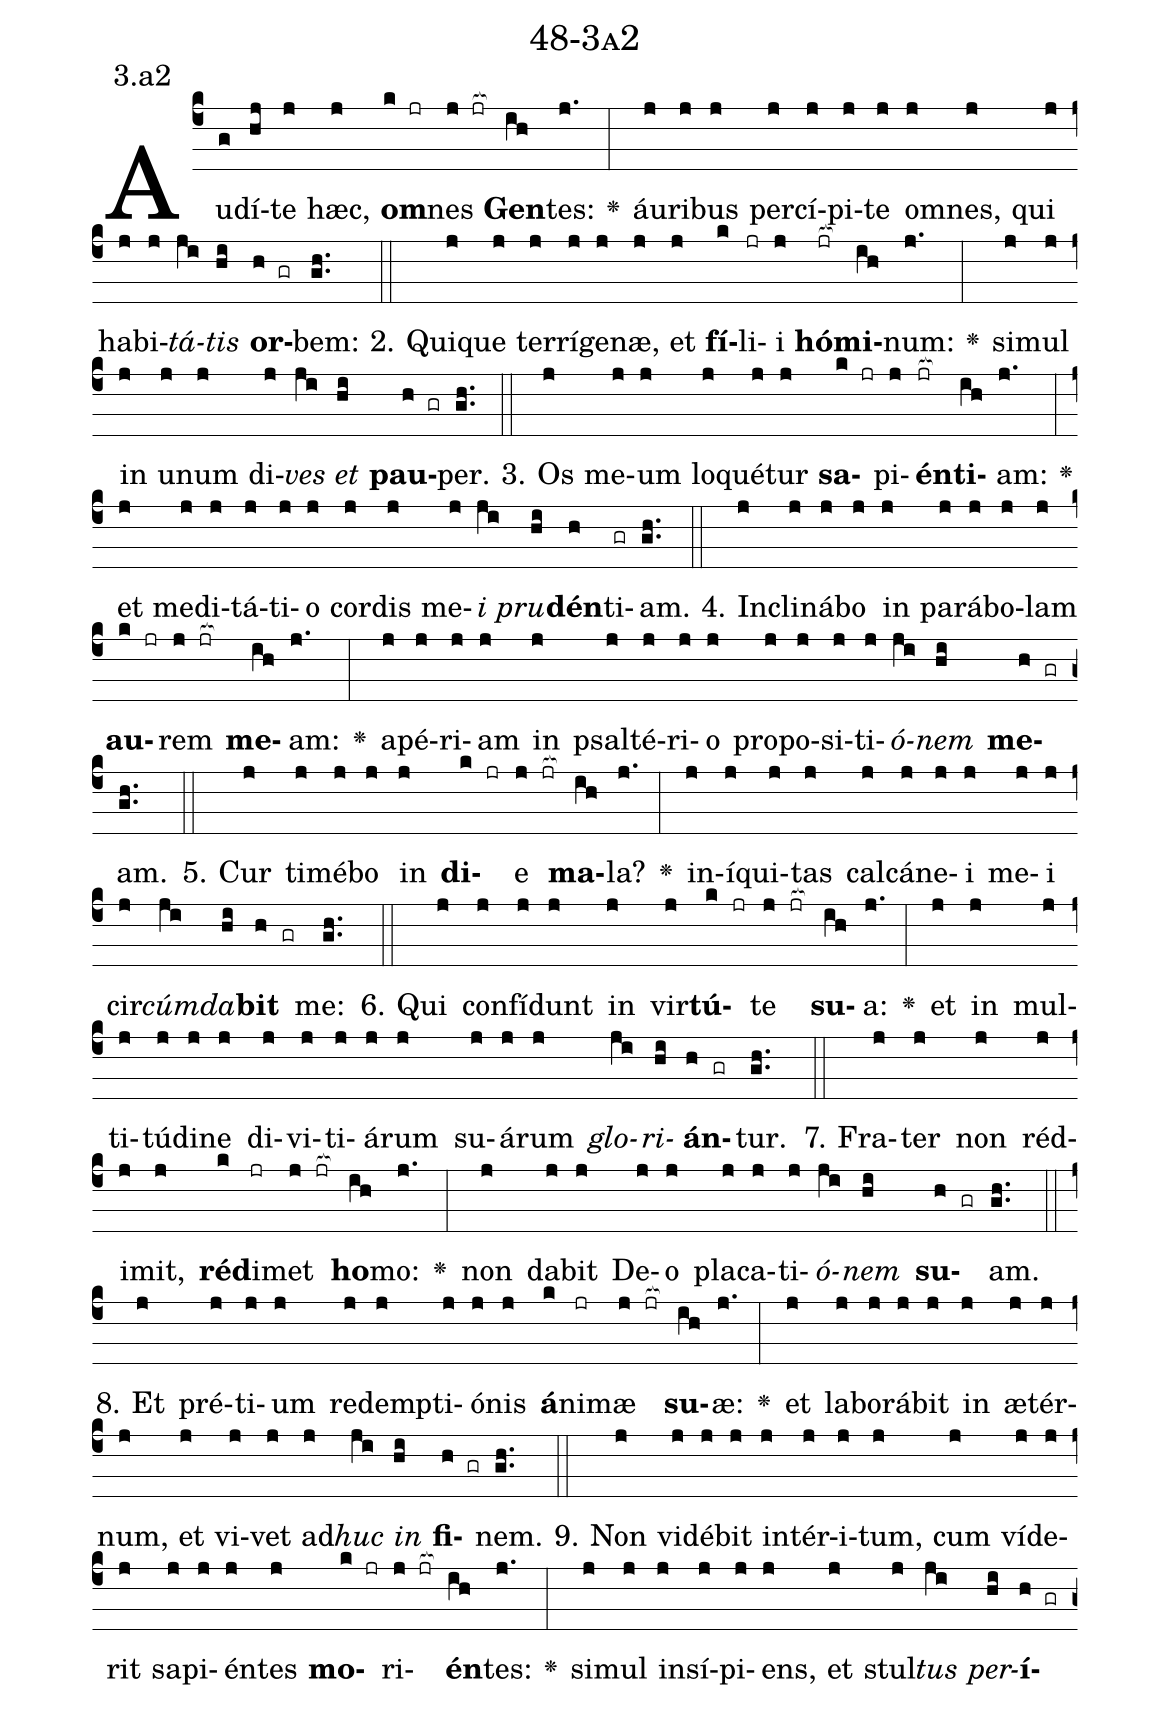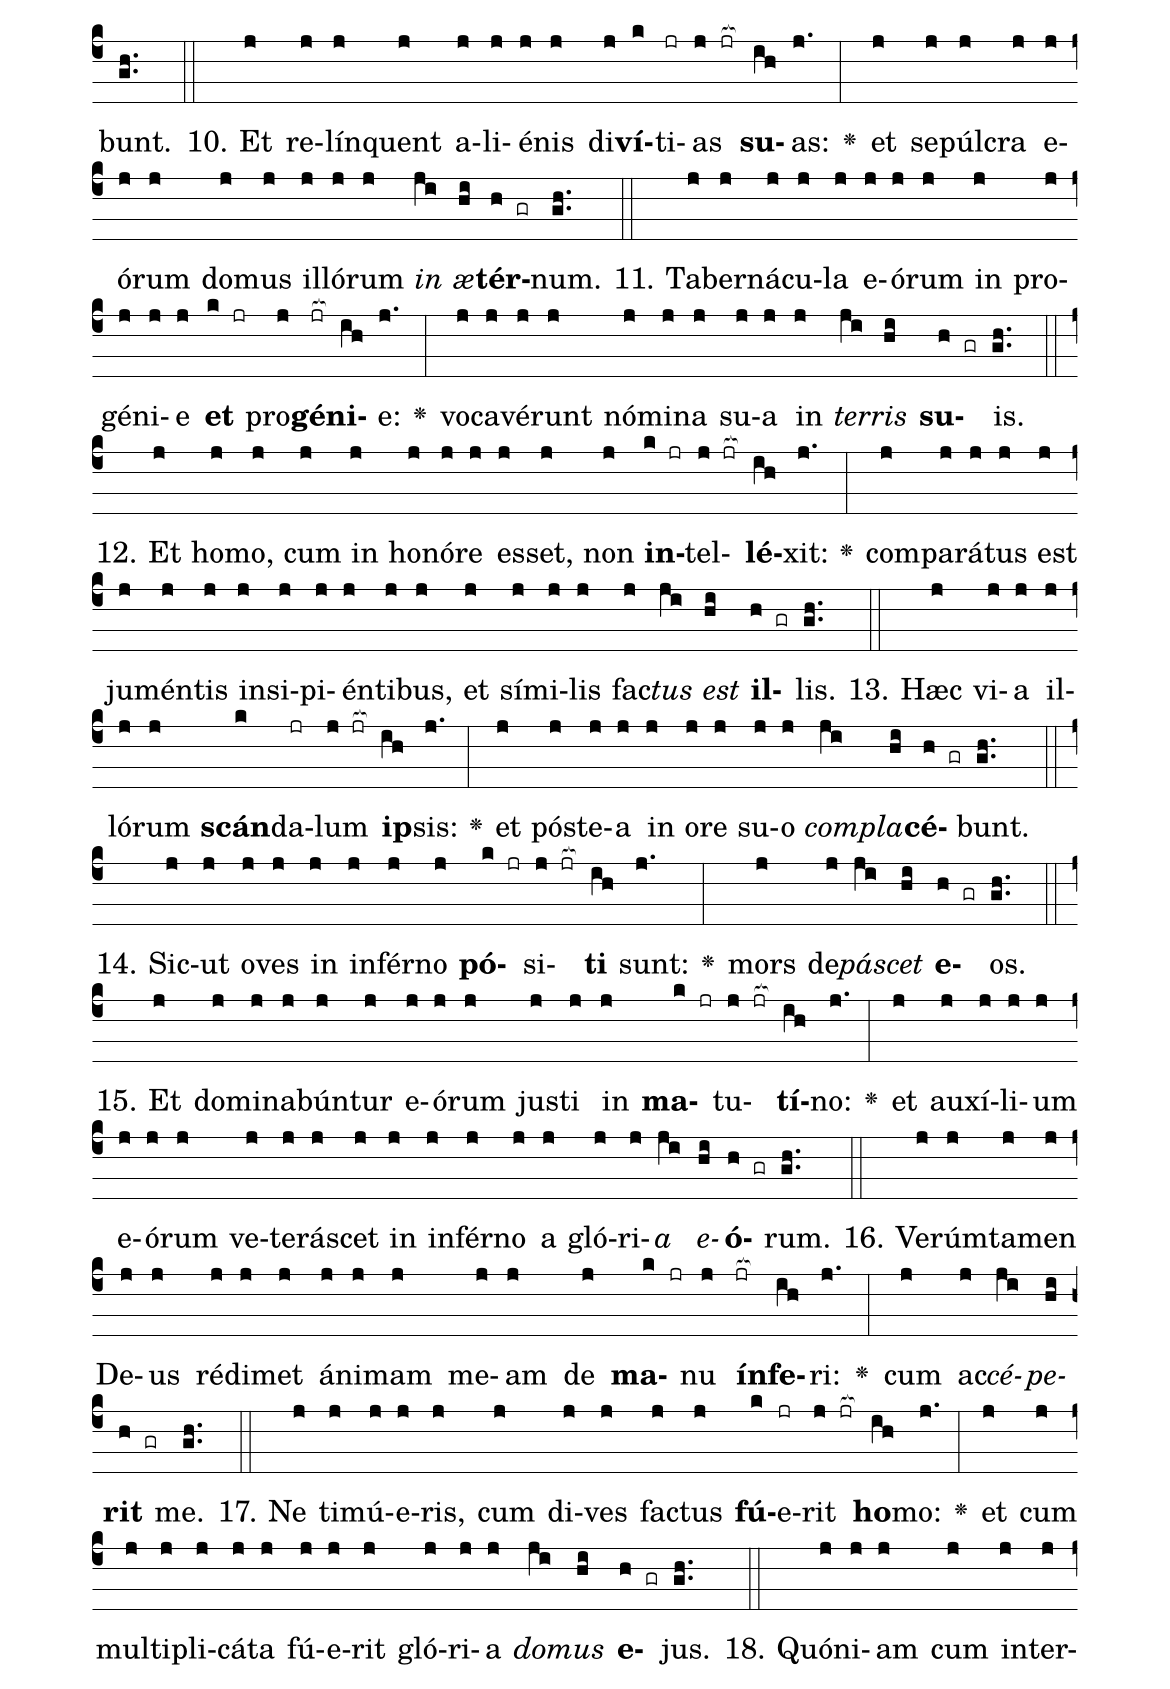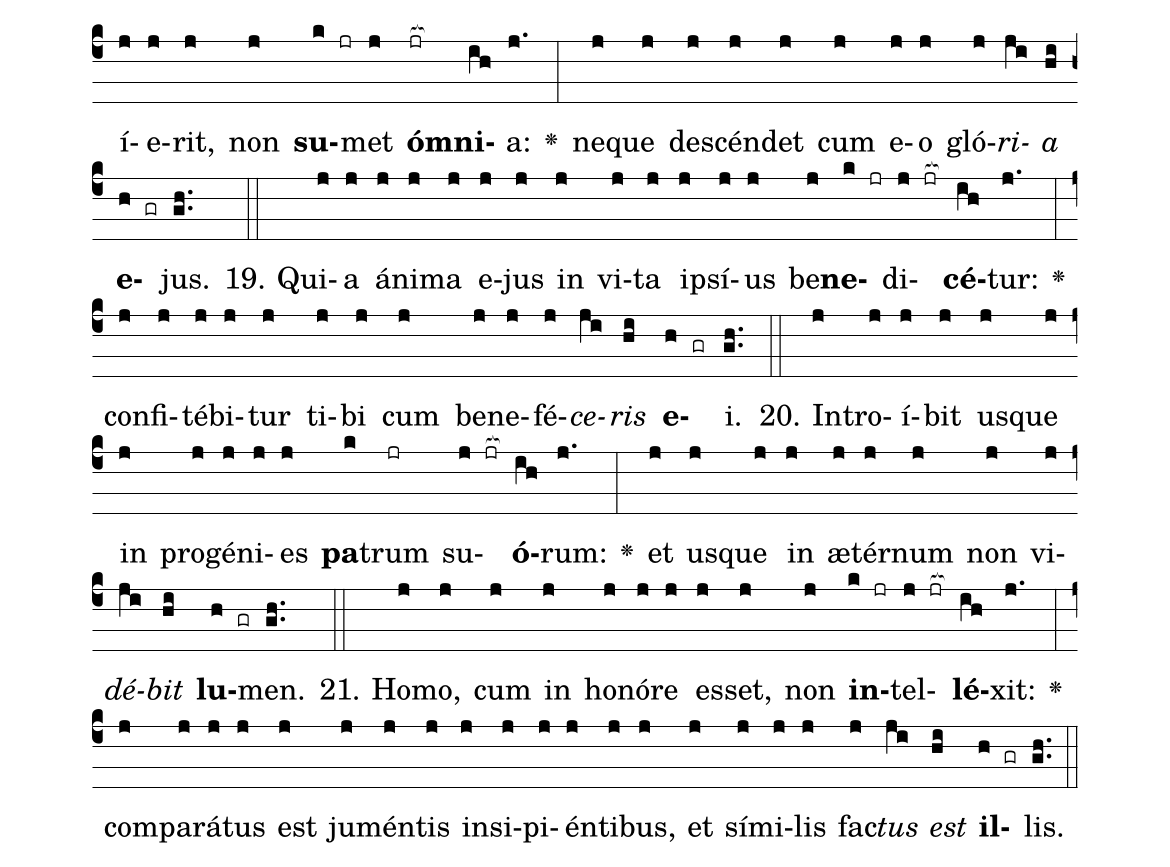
name: 48-3a2;
annotation: 3.a2;
%%
(c4)Au(g)dí(hj)te(j) hæc,(j) <b>om</b>(k jr)nes(j jr[ocb:1{]) <b>Gen</b>(ih[ocb:0}])tes:(j.) <v>\greheightstar</v>(:) áu(j)ri(j)bus(j) per(j)cí(j)pi(j)te(j) om(j)nes,(j) qui(j) ha(j)bi(j)<i>tá</i>(ji)<i>tis</i>(hi) <b>or</b>(h gr)bem:(gh..) (::)
2. Qui(j)que(j) ter(j)rí(j)ge(j)næ,(j) et(j) <b>fí</b>(k)li(jr)i(j) <b>hó</b>(jr[ocb:1{])<b>mi</b>(ih[ocb:0}])num:(j.) <v>\greheightstar</v>(:) si(j)mul(j) in(j) u(j)num(j) di(j)<i>ves</i>(ji) <i>et</i>(hi) <b>pau</b>(h gr)per.(gh..) (::)
3. Os(j) me(j)um(j) lo(j)qué(j)tur(j) <b>sa</b>(k jr)pi(j)<b>én</b>(jr[ocb:1{])<b>ti</b>(ih[ocb:0}])am:(j.) <v>\greheightstar</v>(:) et(j) me(j)di(j)tá(j)ti(j)o(j) cor(j)dis(j) me(j)<i>i</i>(ji) <i>pru</i>(hi)<b>dén</b>(h)ti(gr)am.(gh..) (::)
4. In(j)cli(j)ná(j)bo(j) in(j) pa(j)rá(j)bo(j)lam(j) <b>au</b>(k jr)rem(j jr[ocb:1{]) <b>me</b>(ih[ocb:0}])am:(j.) <v>\greheightstar</v>(:) a(j)pé(j)ri(j)am(j) in(j) psal(j)té(j)ri(j)o(j) pro(j)po(j)si(j)ti(j)<i>ó</i>(ji)<i>nem</i>(hi) <b>me</b>(h gr)am.(gh..) (::)
5. Cur(j) ti(j)mé(j)bo(j) in(j) <b>di</b>(k jr)e(j jr[ocb:1{]) <b>ma</b>(ih[ocb:0}])la?(j.) <v>\greheightstar</v>(:) in(j)í(j)qui(j)tas(j) cal(j)cá(j)ne(j)i(j) me(j)i(j) cir(j)<i>cúm</i>(ji)<i>da</i>(hi)<b>bit</b>(h gr) me:(gh..) (::)
6. Qui(j) con(j)fí(j)dunt(j) in(j) vir(j)<b>tú</b>(k jr)te(j jr[ocb:1{]) <b>su</b>(ih[ocb:0}])a:(j.) <v>\greheightstar</v>(:) et(j) in(j) mul(j)ti(j)tú(j)di(j)ne(j) di(j)vi(j)ti(j)á(j)rum(j) su(j)á(j)rum(j) <i>glo</i>(ji)<i>ri</i>(hi)<b>án</b>(h gr)tur.(gh..) (::)
7. Fra(j)ter(j) non(j) réd(j)i(j)mit,(j) <b>réd</b>(k)i(jr)met(j jr[ocb:1{]) <b>ho</b>(ih[ocb:0}])mo:(j.) <v>\greheightstar</v>(:) non(j) da(j)bit(j) De(j)o(j) pla(j)ca(j)ti(j)<i>ó</i>(ji)<i>nem</i>(hi) <b>su</b>(h gr)am.(gh..) (::)
8. Et(j) pré(j)ti(j)um(j) red(j)emp(j)ti(j)ó(j)nis(j) <b>á</b>(k)ni(jr)mæ(j jr[ocb:1{]) <b>su</b>(ih[ocb:0}])æ:(j.) <v>\greheightstar</v>(:) et(j) la(j)bo(j)rá(j)bit(j) in(j) æ(j)tér(j)num,(j) et(j) vi(j)vet(j) ad(j)<i>huc</i>(ji) <i>in</i>(hi) <b>fi</b>(h gr)nem.(gh..) (::)
9. Non(j) vi(j)dé(j)bit(j) in(j)tér(j)i(j)tum,(j) cum(j) ví(j)de(j)rit(j) sa(j)pi(j)én(j)tes(j) <b>mo</b>(k jr)ri(j jr[ocb:1{])<b>én</b>(ih[ocb:0}])tes:(j.) <v>\greheightstar</v>(:) si(j)mul(j) in(j)sí(j)pi(j)ens,(j) et(j) stul(j)<i>tus</i>(ji) <i>per</i>(hi)<b>í</b>(h gr)bunt.(gh..) (::)
10. Et(j) re(j)lín(j)quent(j) a(j)li(j)é(j)nis(j) di(j)<b>ví</b>(k)ti(jr)as(j jr[ocb:1{]) <b>su</b>(ih[ocb:0}])as:(j.) <v>\greheightstar</v>(:) et(j) se(j)púl(j)cra(j) e(j)ó(j)rum(j) do(j)mus(j) il(j)ló(j)rum(j) <i>in</i>(ji) <i>æ</i>(hi)<b>tér</b>(h gr)num.(gh..) (::)
11. Ta(j)ber(j)ná(j)cu(j)la(j) e(j)ó(j)rum(j) in(j) pro(j)gé(j)ni(j)e(j) <b>et</b>(k jr) pro(j)<b>gé</b>(jr[ocb:1{])<b>ni</b>(ih[ocb:0}])e:(j.) <v>\greheightstar</v>(:) vo(j)ca(j)vé(j)runt(j) nó(j)mi(j)na(j) su(j)a(j) in(j) <i>ter</i>(ji)<i>ris</i>(hi) <b>su</b>(h gr)is.(gh..) (::)
12. Et(j) ho(j)mo,(j) cum(j) in(j) ho(j)nó(j)re(j) es(j)set,(j) non(j) <b>in</b>(k jr)tel(j jr[ocb:1{])<b>lé</b>(ih[ocb:0}])xit:(j.) <v>\greheightstar</v>(:) com(j)pa(j)rá(j)tus(j) est(j) ju(j)mén(j)tis(j) in(j)si(j)pi(j)én(j)ti(j)bus,(j) et(j) sí(j)mi(j)lis(j) fac(j)<i>tus</i>(ji) <i>est</i>(hi) <b>il</b>(h gr)lis.(gh..) (::)
13. Hæc(j) vi(j)a(j) il(j)ló(j)rum(j) <b>scán</b>(k)da(jr)lum(j jr[ocb:1{]) <b>ip</b>(ih[ocb:0}])sis:(j.) <v>\greheightstar</v>(:) et(j) póst(j)e(j)a(j) in(j) o(j)re(j) su(j)o(j) <i>com</i>(ji)<i>pla</i>(hi)<b>cé</b>(h gr)bunt.(gh..) (::)
14. Sic(j)ut(j) o(j)ves(j) in(j) in(j)fér(j)no(j) <b>pó</b>(k jr)si(j jr[ocb:1{])<b>ti</b>(ih[ocb:0}]) sunt:(j.) <v>\greheightstar</v>(:) mors(j) de(j)<i>pá</i>(ji)<i>scet</i>(hi) <b>e</b>(h gr)os.(gh..) (::)
15. Et(j) do(j)mi(j)na(j)bún(j)tur(j) e(j)ó(j)rum(j) jus(j)ti(j) in(j) <b>ma</b>(k jr)tu(j jr[ocb:1{])<b>tí</b>(ih[ocb:0}])no:(j.) <v>\greheightstar</v>(:) et(j) au(j)xí(j)li(j)um(j) e(j)ó(j)rum(j) ve(j)te(j)rá(j)scet(j) in(j) in(j)fér(j)no(j) a(j) gló(j)ri(j)<i>a</i>(ji) <i>e</i>(hi)<b>ó</b>(h gr)rum.(gh..) (::)
16. Ve(j)rúm(j)ta(j)men(j) De(j)us(j) réd(j)i(j)met(j) á(j)ni(j)mam(j) me(j)am(j) de(j) <b>ma</b>(k jr)nu(j) <b>ín</b>(jr[ocb:1{])<b>fe</b>(ih[ocb:0}])ri:(j.) <v>\greheightstar</v>(:) cum(j) ac(j)<i>cé</i>(ji)<i>pe</i>(hi)<b>rit</b>(h gr) me.(gh..) (::)
17. Ne(j) ti(j)mú(j)e(j)ris,(j) cum(j) di(j)ves(j) fac(j)tus(j) <b>fú</b>(k)e(jr)rit(j jr[ocb:1{]) <b>ho</b>(ih[ocb:0}])mo:(j.) <v>\greheightstar</v>(:) et(j) cum(j) mul(j)ti(j)pli(j)cá(j)ta(j) fú(j)e(j)rit(j) gló(j)ri(j)a(j) <i>do</i>(ji)<i>mus</i>(hi) <b>e</b>(h gr)jus.(gh..) (::)
18. Quón(j)i(j)am(j) cum(j) in(j)ter(j)í(j)e(j)rit,(j) non(j) <b>su</b>(k jr)met(j) <b>óm</b>(jr[ocb:1{])<b>ni</b>(ih[ocb:0}])a:(j.) <v>\greheightstar</v>(:) ne(j)que(j) de(j)scén(j)det(j) cum(j) e(j)o(j) gló(j)<i>ri</i>(ji)<i>a</i>(hi) <b>e</b>(h gr)jus.(gh..) (::)
19. Qui(j)a(j) á(j)ni(j)ma(j) e(j)jus(j) in(j) vi(j)ta(j) ip(j)sí(j)us(j) be(j)<b>ne</b>(k jr)di(j jr[ocb:1{])<b>cé</b>(ih[ocb:0}])tur:(j.) <v>\greheightstar</v>(:) con(j)fi(j)té(j)bi(j)tur(j) ti(j)bi(j) cum(j) be(j)ne(j)fé(j)<i>ce</i>(ji)<i>ris</i>(hi) <b>e</b>(h gr)i.(gh..) (::)
20. In(j)tro(j)í(j)bit(j) us(j)que(j) in(j) pro(j)gé(j)ni(j)es(j) <b>pa</b>(k)trum(jr) su(j jr[ocb:1{])<b>ó</b>(ih[ocb:0}])rum:(j.) <v>\greheightstar</v>(:) et(j) us(j)que(j) in(j) æ(j)tér(j)num(j) non(j) vi(j)<i>dé</i>(ji)<i>bit</i>(hi) <b>lu</b>(h gr)men.(gh..) (::)
21. Ho(j)mo,(j) cum(j) in(j) ho(j)nó(j)re(j) es(j)set,(j) non(j) <b>in</b>(k jr)tel(j jr[ocb:1{])<b>lé</b>(ih[ocb:0}])xit:(j.) <v>\greheightstar</v>(:) com(j)pa(j)rá(j)tus(j) est(j) ju(j)mén(j)tis(j) in(j)si(j)pi(j)én(j)ti(j)bus,(j) et(j) sí(j)mi(j)lis(j) fac(j)<i>tus</i>(ji) <i>est</i>(hi) <b>il</b>(h gr)lis.(gh..) (::)
